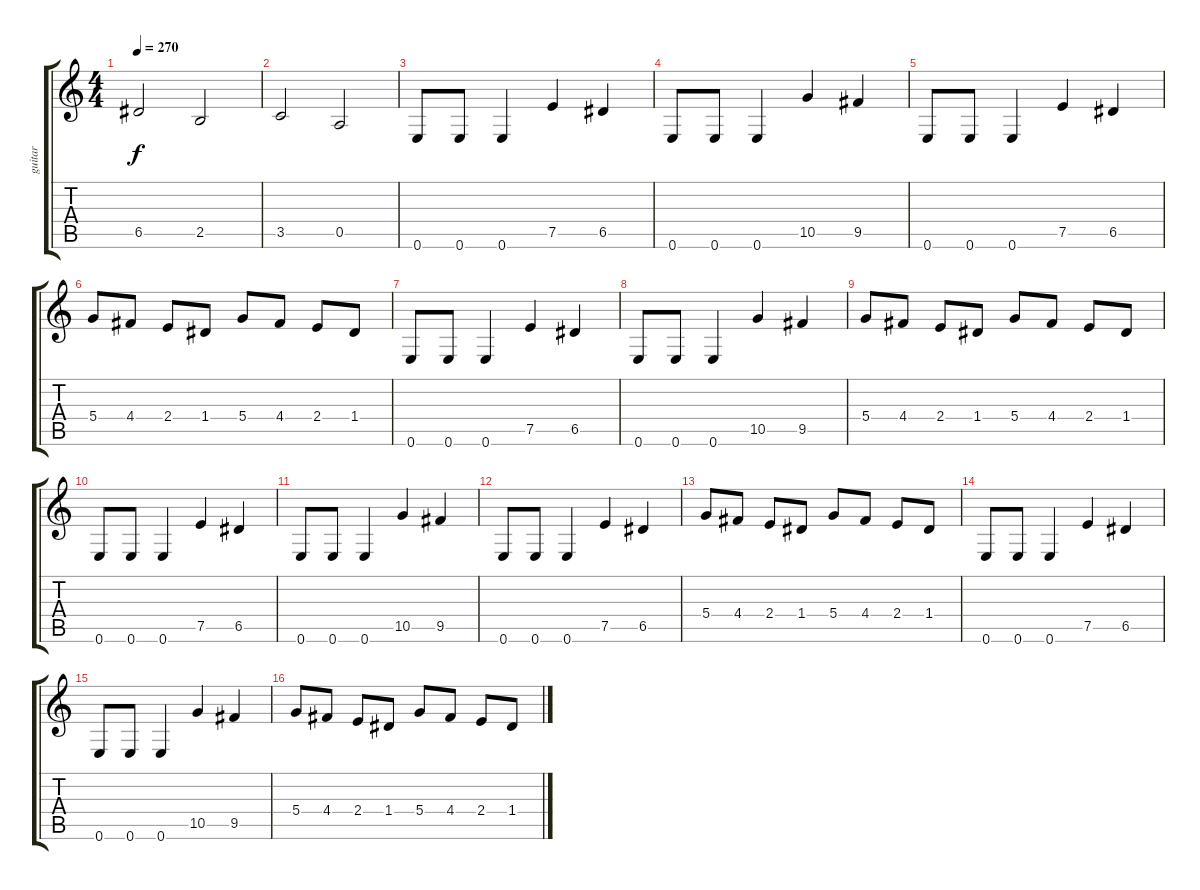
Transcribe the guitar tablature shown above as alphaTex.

\track ("guitar" "guitar") {instrument distortionguitar}
\staff {score tabs}
\tuning (E4 B3 G3 D3 A2 E2) {hide}
\ts (4 4)
\tempo 270
\clef g2
\ks c
6.5.2{dy f} 2.5.2 |
3.5.2 0.5.2 |
0.6.8 0.6.8 0.6.4 7.5.4 6.5.4 |
0.6.8 0.6.8 0.6.4 10.5.4 9.5.4 |
0.6.8 0.6.8 0.6.4 7.5.4 6.5.4 |
5.4.8 4.4.8 2.4.8 1.4.8 5.4.8 4.4.8 2.4.8 1.4.8 |
0.6.8 0.6.8 0.6.4 7.5.4 6.5.4 |
0.6.8 0.6.8 0.6.4 10.5.4 9.5.4 |
5.4.8 4.4.8 2.4.8 1.4.8 5.4.8 4.4.8 2.4.8 1.4.8 |
0.6.8 0.6.8 0.6.4 7.5.4 6.5.4 |
0.6.8 0.6.8 0.6.4 10.5.4 9.5.4 |
0.6.8 0.6.8 0.6.4 7.5.4 6.5.4 |
5.4.8 4.4.8 2.4.8 1.4.8 5.4.8 4.4.8 2.4.8 1.4.8 |
0.6.8 0.6.8 0.6.4 7.5.4 6.5.4 |
0.6.8 0.6.8 0.6.4 10.5.4 9.5.4 |
5.4.8 4.4.8 2.4.8 1.4.8 5.4.8 4.4.8 2.4.8 1.4.8
